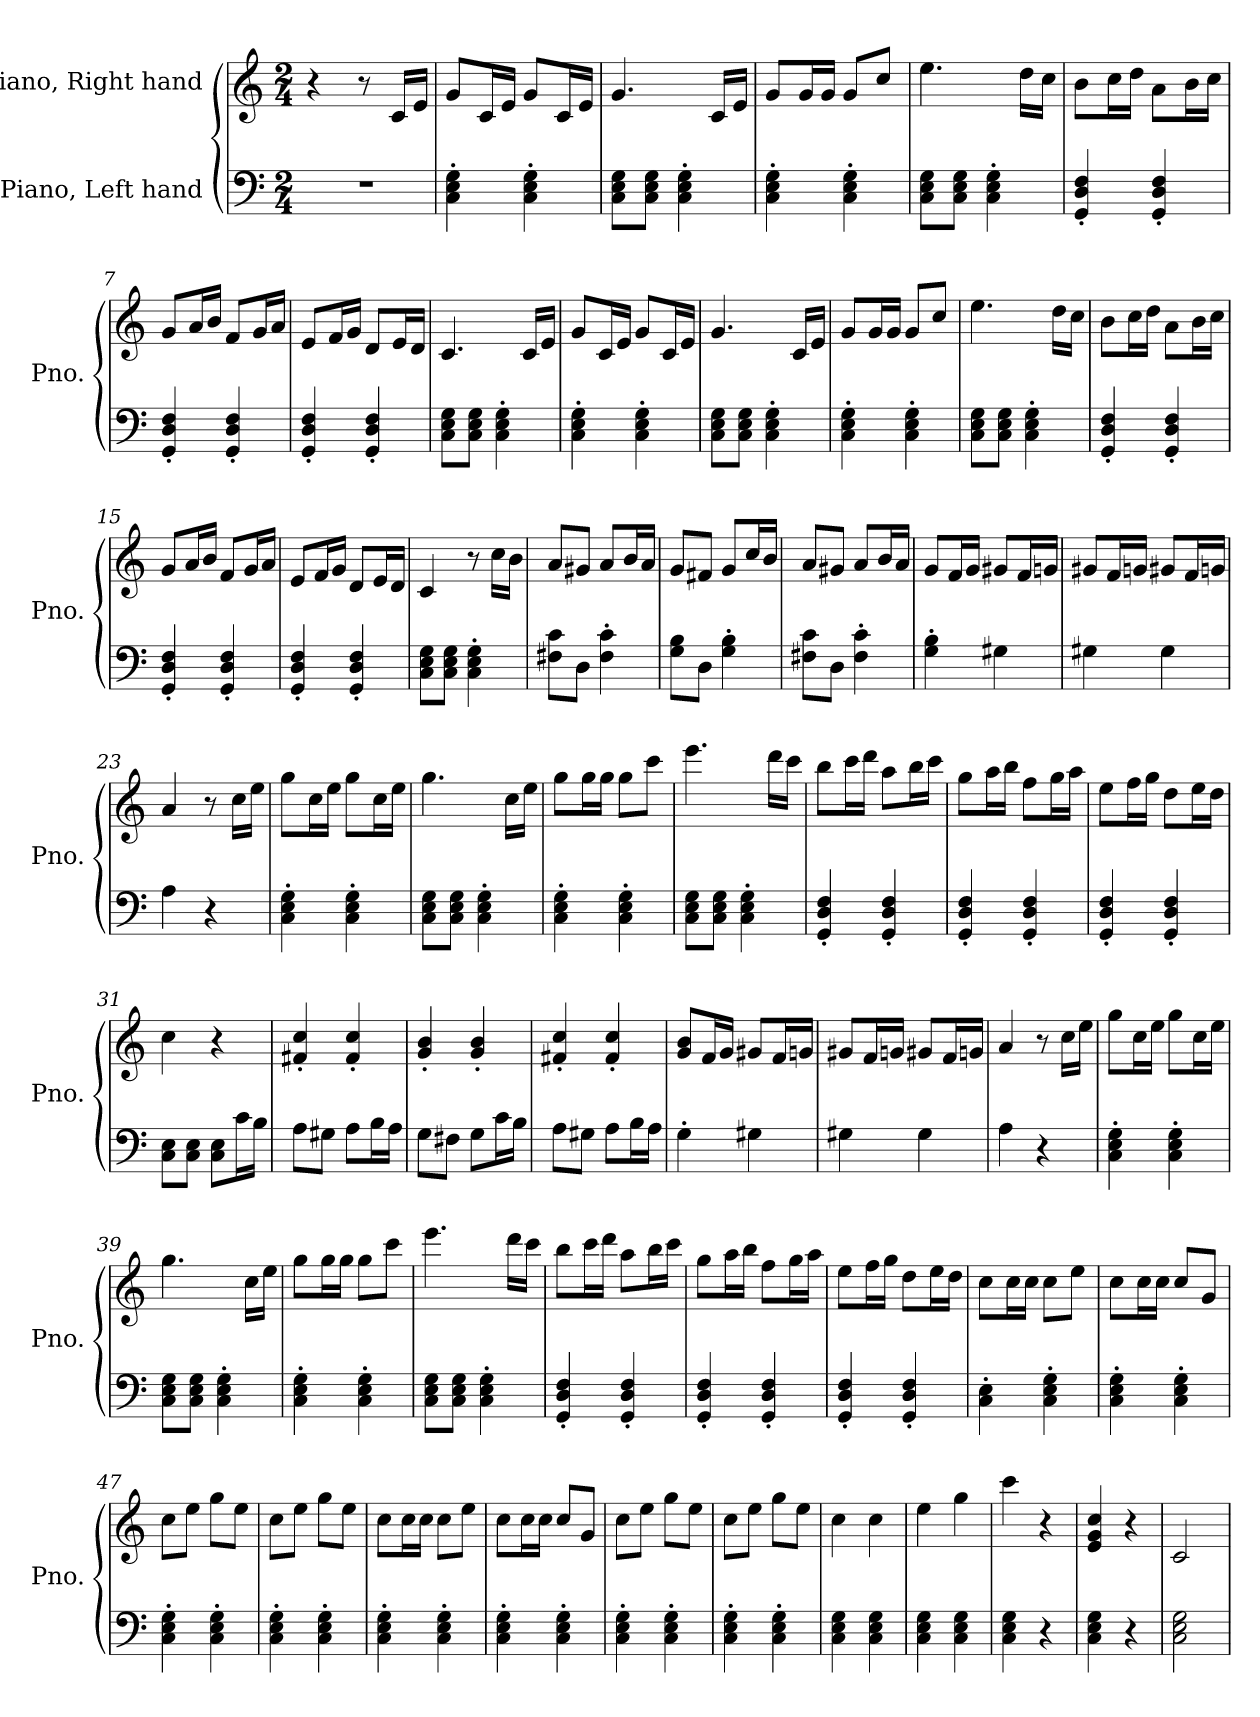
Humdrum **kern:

**kern	**kern
*part2	*part1
*staff2	*staff1
*I"Piano, Left hand	*I"Piano, Right hand
*I'Pno.	*I'Pno.
*clefF4	*clefG2
*k[]	*k[]
*M2/4	*M2/4
*MM100	*MM100
=1	=1
2r	4r
.	8r
.	16c/LL
.	16e/JJ
=2	=2
4C\' 4E\' 4G\'	8g/L
.	16c/L
.	16e/JJ
4C\' 4E\' 4G\'	8g/L
.	16c/L
.	16e/JJ
=3	=3
8C\ 8E\ 8G\L	4.g/
8C\ 8E\ 8G\J	.
4C\' 4E\' 4G\'	.
.	16c/LL
.	16e/JJ
=4	=4
4C\' 4E\' 4G\'	8g/L
.	16g/L
.	16g/JJ
4C\' 4E\' 4G\'	8g/L
.	8cc/J
=5	=5
8C\ 8E\ 8G\L	4.ee\
8C\ 8E\ 8G\J	.
4C\' 4E\' 4G\'	.
.	16dd\LL
.	16cc\JJ
=6	=6
4GG/' 4D/' 4F/'	8b\L
.	16cc\L
.	16dd\JJ
4GG/' 4D/' 4F/'	8a\L
.	16b\L
.	16cc\JJ
!!LO:LB:g=z
=7	=7
4GG/' 4D/' 4F/'	8g/L
.	16a/L
.	16b/JJ
4GG/' 4D/' 4F/'	8f/L
.	16g/L
.	16a/JJ
=8	=8
4GG/' 4D/' 4F/'	8e/L
.	16f/L
.	16g/JJ
4GG/' 4D/' 4F/'	8d/L
.	16e/L
.	16d/JJ
=9	=9
8C\ 8E\ 8G\L	4.c/
8C\ 8E\ 8G\J	.
4C\' 4E\' 4G\'	.
.	16c/LL
.	16e/JJ
=10	=10
4C\' 4E\' 4G\'	8g/L
.	16c/L
.	16e/JJ
4C\' 4E\' 4G\'	8g/L
.	16c/L
.	16e/JJ
=11	=11
8C\ 8E\ 8G\L	4.g/
8C\ 8E\ 8G\J	.
4C\' 4E\' 4G\'	.
.	16c/LL
.	16e/JJ
=12	=12
4C\' 4E\' 4G\'	8g/L
.	16g/L
.	16g/JJ
4C\' 4E\' 4G\'	8g/L
.	8cc/J
=13	=13
8C\ 8E\ 8G\L	4.ee\
8C\ 8E\ 8G\J	.
4C\' 4E\' 4G\'	.
.	16dd\LL
.	16cc\JJ
!!LO:LB:g=z
=14	=14
4GG/' 4D/' 4F/'	8b\L
.	16cc\L
.	16dd\JJ
4GG/' 4D/' 4F/'	8a\L
.	16b\L
.	16cc\JJ
=15	=15
4GG/' 4D/' 4F/'	8g/L
.	16a/L
.	16b/JJ
4GG/' 4D/' 4F/'	8f/L
.	16g/L
.	16a/JJ
=16	=16
4GG/' 4D/' 4F/'	8e/L
.	16f/L
.	16g/JJ
4GG/' 4D/' 4F/'	8d/L
.	16e/L
.	16d/JJ
=17	=17
8C\ 8E\ 8G\L	4c/
8C\ 8E\ 8G\J	.
4C\' 4E\' 4G\'	8r
.	16cc\LL
.	16b\JJ
=18	=18
8F#X\ 8c\L	8a/L
8D\J	8g#X/J
4F#\' 4c\'	8a/L
.	16b/L
.	16a/JJ
=19	=19
8G\ 8B\L	8g/L
8D\J	8f#X/J
4G\' 4B\'	8g/L
.	16cc/L
.	16b/JJ
!!LO:LB:g=z
=20	=20
8F#X\ 8c\L	8a/L
8D\J	8g#X/J
4F#\' 4c\'	8a/L
.	16b/L
.	16a/JJ
=21	=21
4G\' 4B\'	8g/L
.	16f/L
.	16g/JJ
4G#X\	8g#X/L
.	16f/L
.	16gn/JJ
=22	=22
4G#X\	8g#X/L
.	16f/L
.	16gn/JJ
4G#\	8g#X/L
.	16f/L
.	16gn/JJ
=23	=23
4A\	4a/
4r	8r
.	16cc\LL
.	16ee\JJ
=24	=24
4C\' 4E\' 4G\'	8gg\L
.	16cc\L
.	16ee\JJ
4C\' 4E\' 4G\'	8gg\L
.	16cc\L
.	16ee\JJ
=25	=25
8C\ 8E\ 8G\L	4.gg\
8C\ 8E\ 8G\J	.
4C\' 4E\' 4G\'	.
.	16cc\LL
.	16ee\JJ
!!LO:LB:g=z
=26	=26
4C\' 4E\' 4G\'	8gg\L
.	16gg\L
.	16gg\JJ
4C\' 4E\' 4G\'	8gg\L
.	8ccc\J
=27	=27
8C\ 8E\ 8G\L	4.eee\
8C\ 8E\ 8G\J	.
4C\' 4E\' 4G\'	.
.	16ddd\LL
.	16ccc\JJ
=28	=28
4GG/' 4D/' 4F/'	8bb\L
.	16ccc\L
.	16ddd\JJ
4GG/' 4D/' 4F/'	8aa\L
.	16bb\L
.	16ccc\JJ
=29	=29
4GG/' 4D/' 4F/'	8gg\L
.	16aa\L
.	16bb\JJ
4GG/' 4D/' 4F/'	8ff\L
.	16gg\L
.	16aa\JJ
=30	=30
4GG/' 4D/' 4F/'	8ee\L
.	16ff\L
.	16gg\JJ
4GG/' 4D/' 4F/'	8dd\L
.	16ee\L
.	16dd\JJ
=31	=31
8C\ 8E\L	4cc\
8C\ 8E\J	.
8C\ 8E\L	4r
16c\L	.
16B\JJ	.
!!LO:LB:g=z
=32	=32
8A\L	4f#X/' 4cc/'
8G#X\J	.
8A\L	4f#/' 4cc/'
16B\L	.
16A\JJ	.
=33	=33
8G\L	4g/' 4b/'
8F#X\J	.
8G\L	4g/' 4b/'
16c\L	.
16B\JJ	.
=34	=34
8A\L	4f#X/' 4cc/'
8G#X\J	.
8A\L	4f#/' 4cc/'
16B\L	.
16A\JJ	.
=35	=35
4G'\	8g/ 8b/L
.	16f/L
.	16g/JJ
4G#X\	8g#X/L
.	16f/L
.	16gn/JJ
=36	=36
4G#X\	8g#X/L
.	16f/L
.	16gn/JJ
4G#\	8g#X/L
.	16f/L
.	16gn/JJ
=37	=37
4A\	4a/
4r	8r
.	16cc\LL
.	16ee\JJ
!!LO:PB:g=z
=38	=38
4C\' 4E\' 4G\'	8gg\L
.	16cc\L
.	16ee\JJ
4C\' 4E\' 4G\'	8gg\L
.	16cc\L
.	16ee\JJ
=39	=39
8C\ 8E\ 8G\L	4.gg\
8C\ 8E\ 8G\J	.
4C\' 4E\' 4G\'	.
.	16cc\LL
.	16ee\JJ
=40	=40
4C\' 4E\' 4G\'	8gg\L
.	16gg\L
.	16gg\JJ
4C\' 4E\' 4G\'	8gg\L
.	8ccc\J
=41	=41
8C\ 8E\ 8G\L	4.eee\
8C\ 8E\ 8G\J	.
4C\' 4E\' 4G\'	.
.	16ddd\LL
.	16ccc\JJ
=42	=42
4GG/' 4D/' 4F/'	8bb\L
.	16ccc\L
.	16ddd\JJ
4GG/' 4D/' 4F/'	8aa\L
.	16bb\L
.	16ccc\JJ
=43	=43
4GG/' 4D/' 4F/'	8gg\L
.	16aa\L
.	16bb\JJ
4GG/' 4D/' 4F/'	8ff\L
.	16gg\L
.	16aa\JJ
!!LO:LB:g=z
=44	=44
4GG/' 4D/' 4F/'	8ee\L
.	16ff\L
.	16gg\JJ
4GG/' 4D/' 4F/'	8dd\L
.	16ee\L
.	16dd\JJ
=45	=45
4C\' 4E\'	8cc\L
.	16cc\L
.	16cc\JJ
4C\' 4E\' 4G\'	8cc\L
.	8ee\J
=46	=46
4C\' 4E\' 4G\'	8cc\L
.	16cc\L
.	16cc\JJ
4C\' 4E\' 4G\'	8cc/L
.	8g/J
=47	=47
4C\' 4E\' 4G\'	8cc\L
.	8ee\J
4C\' 4E\' 4G\'	8gg\L
.	8ee\J
=48	=48
4C\' 4E\' 4G\'	8cc\L
.	8ee\J
4C\' 4E\' 4G\'	8gg\L
.	8ee\J
=49	=49
4C\' 4E\' 4G\'	8cc\L
.	16cc\L
.	16cc\JJ
4C\' 4E\' 4G\'	8cc\L
.	8ee\J
=50	=50
4C\' 4E\' 4G\'	8cc\L
.	16cc\L
.	16cc\JJ
4C\' 4E\' 4G\'	8cc/L
.	8g/J
!!LO:LB:g=z
=51	=51
4C\' 4E\' 4G\'	8cc\L
.	8ee\J
4C\' 4E\' 4G\'	8gg\L
.	8ee\J
=52	=52
4C\' 4E\' 4G\'	8cc\L
.	8ee\J
4C\' 4E\' 4G\'	8gg\L
.	8ee\J
=53	=53
4C\ 4E\ 4G\	4cc\
4C\ 4E\ 4G\	4cc\
=54	=54
4C\ 4E\ 4G\	4ee\
4C\ 4E\ 4G\	4gg\
=55	=55
4C\ 4E\ 4G\	4ccc\
4r	4r
=56	=56
4C\ 4E\ 4G\	4e/ 4g/ 4cc/
4r	4r
=57	=57
2C\ 2E\ 2G\	2c/
=	=
*-	*-
